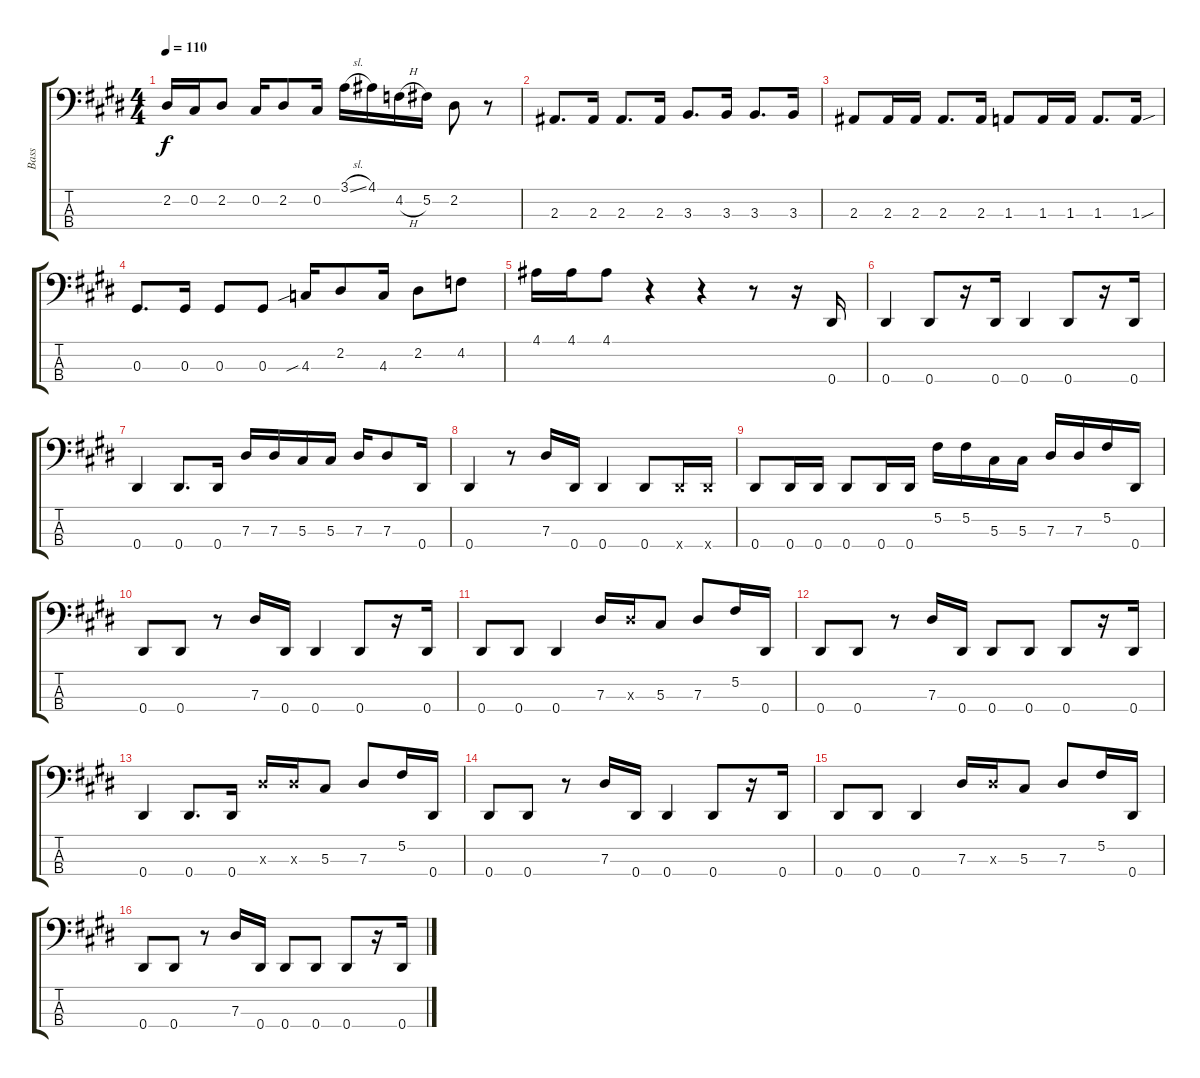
\track ("Bass" "Bass") {instrument electricbasspick}
\staff {score tabs}
\tuning (Gb2 Db2 Ab1 Eb1) {hide}
\ts (4 4)
\tempo 110
\clef f4
\ks e
2.2.16{dy f} 0.2.16 2.2.8 0.2.16 2.2.8 0.2.16 3.1{sl}.16 4.1.16 4.2{h}.16 5.2.16 2.2.8 r.8 |
2.3.8{d} 2.3.16 2.3.8{d} 2.3.16 3.3.8{d} 3.3.16 3.3.8{d} 3.3.16 |
2.3.8 2.3.16 2.3.16 2.3.8{d} 2.3.16 1.3.8 1.3.16 1.3.16 1.3.8{d} 1.3{sou}.16 |
0.3.8{d} 0.3.16 0.3.8 0.3.8 4.3{sib}.16 2.2.8 4.3.16 2.2.8 4.2.8 |
4.1.16 4.1.16 4.1.8 r.4 r.4 r.8 r.16 0.4.16 |
0.4.4 0.4.8 r.16 0.4.16 0.4.4 0.4.8 r.16 0.4.16 |
0.4.4 0.4.8{d} 0.4.16 7.3.16 7.3.16 5.3.16 5.3.16 7.3.16 7.3.8 0.4.16 |
0.4.4 r.8 7.3.16 0.4.16 0.4.4 0.4.8 0.4{x}.16 0.4{x}.16 |
0.4.8 0.4.16 0.4.16 0.4.8 0.4.16 0.4.16 5.2.16 5.2.16 5.3.16 5.3.16 7.3.16 7.3.16 5.2.16 0.4.16 |
0.4.8 0.4.8 r.8 7.3.16 0.4.16 0.4.4 0.4.8 r.16 0.4.16 |
0.4.8 0.4.8 0.4.4 7.3.16 7.3{x}.16 5.3.8 7.3.8 5.2.16 0.4.16 |
0.4.8 0.4.8 r.8 7.3.16 0.4.16 0.4.8 0.4.8 0.4.8 r.16 0.4.16 |
0.4.4 0.4.8{d} 0.4.16 7.3{x}.16 7.3{x}.16 5.3.8 7.3.8 5.2.16 0.4.16 |
0.4.8 0.4.8 r.8 7.3.16 0.4.16 0.4.4 0.4.8 r.16 0.4.16 |
0.4.8 0.4.8 0.4.4 7.3.16 7.3{x}.16 5.3.8 7.3.8 5.2.16 0.4.16 |
0.4.8 0.4.8 r.8 7.3.16 0.4.16 0.4.8 0.4.8 0.4.8 r.16 0.4.16
